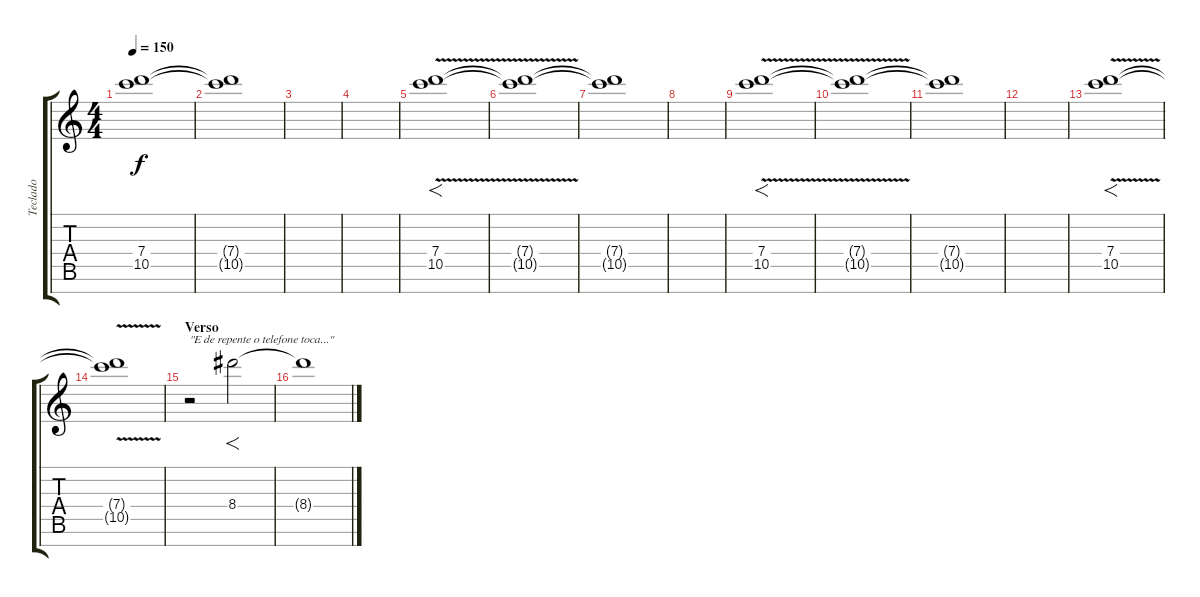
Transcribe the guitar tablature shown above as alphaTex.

\track ("Teclado" "Teclado") {instrument synthstrings2}
\staff {score tabs}
\tuning (A6 E6 B5 G5 D5 A4 E4) {hide}
\ts (4 4)
\tempo 150
\clef g2
\ks c
(7.4{t} 10.5{t}).1{dy f} |
(7.4{t} 10.5{t}).1 |
|
|
(7.4{v} 10.5{v}).1{f} |
(7.4{t} 10.5{t}).1 |
(7.4{t} 10.5{t}).1 |
|
(7.4{v} 10.5{v}).1{f} |
(7.4{t} 10.5{t}).1 |
(7.4{t} 10.5{t}).1 |
|
(7.4{v} 10.5{v}).1{f} |
(7.4{t} 10.5{t}).1 |
\section ("" "Verso")
r.2{txt "\"E de repente o telefone toca...\""} 8.4.2{f} |
8.4{t}.1
